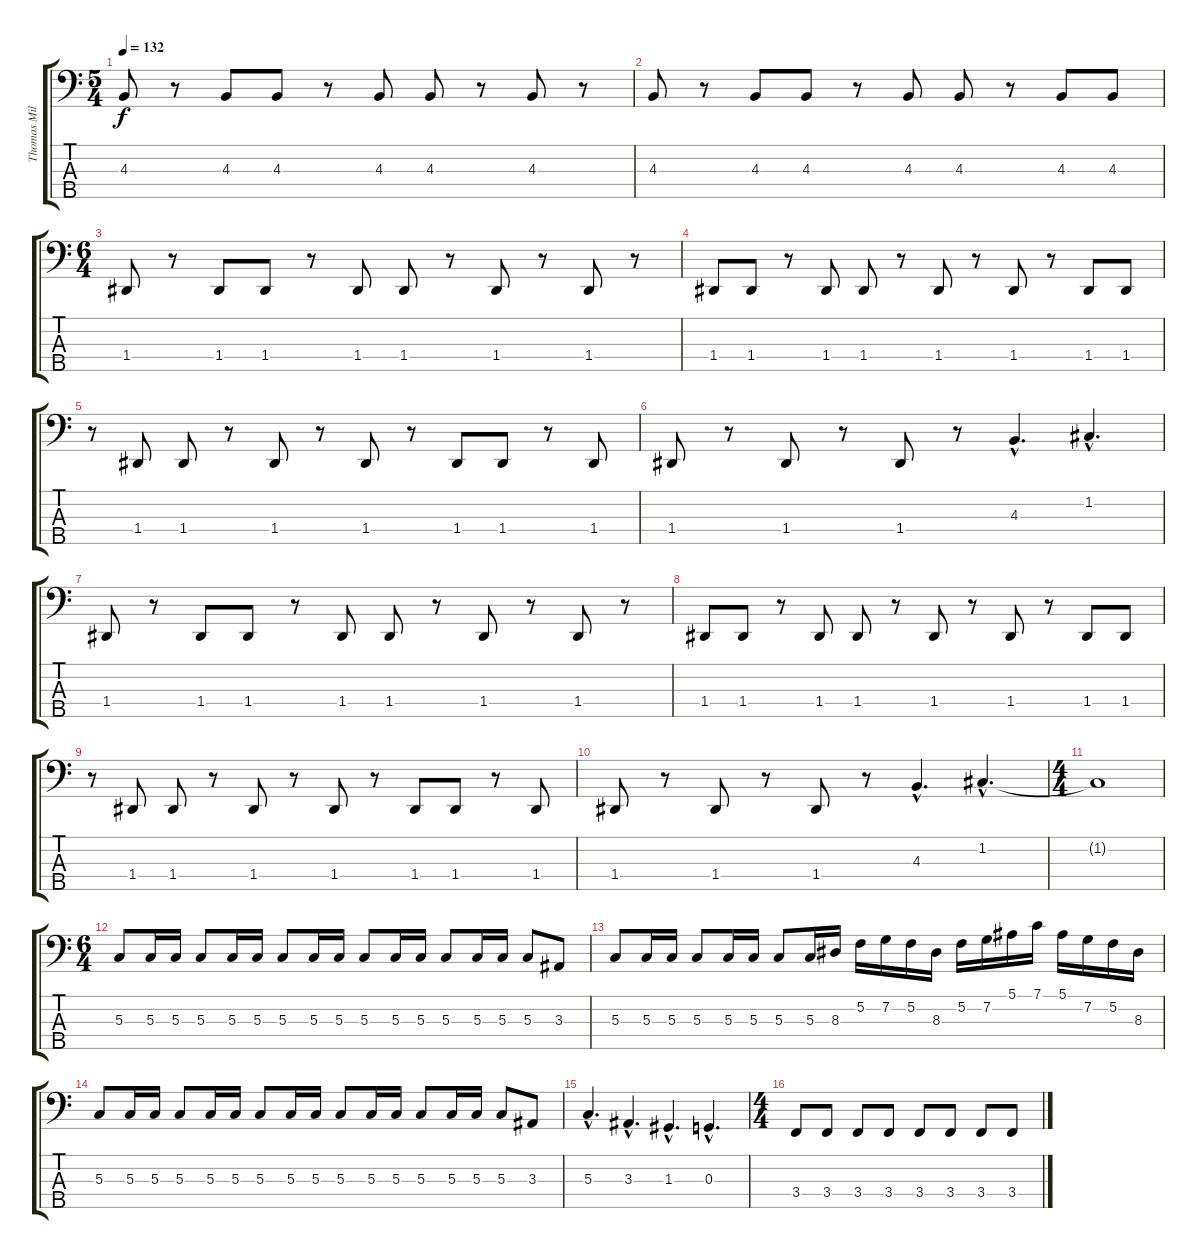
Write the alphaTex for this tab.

\track ("Thomas Miller [Bass]" "Thomas Mil") {instrument electricbassfinger}
\staff {score tabs}
\tuning (F2 C2 G1 D1 A0) {hide}
\ts (5 4)
\tempo 132
\clef f4
\ks c
4.3.8{dy f} r.8 4.3.8 4.3.8 r.8 4.3.8 4.3.8 r.8 4.3.8 r.8 |
4.3.8 r.8 4.3.8 4.3.8 r.8 4.3.8 4.3.8 r.8 4.3.8 4.3.8 |
\ts (6 4)
1.4.8 r.8 1.4.8 1.4.8 r.8 1.4.8 1.4.8 r.8 1.4.8 r.8 1.4.8 r.8 |
1.4.8 1.4.8 r.8 1.4.8 1.4.8 r.8 1.4.8 r.8 1.4.8 r.8 1.4.8 1.4.8 |
r.8 1.4.8 1.4.8 r.8 1.4.8 r.8 1.4.8 r.8 1.4.8 1.4.8 r.8 1.4.8 |
1.4.8 r.8 1.4.8 r.8 1.4.8 r.8 4.3{hac}.4{d} 1.2{hac}.4{d} |
1.4.8 r.8 1.4.8 1.4.8 r.8 1.4.8 1.4.8 r.8 1.4.8 r.8 1.4.8 r.8 |
1.4.8 1.4.8 r.8 1.4.8 1.4.8 r.8 1.4.8 r.8 1.4.8 r.8 1.4.8 1.4.8 |
r.8 1.4.8 1.4.8 r.8 1.4.8 r.8 1.4.8 r.8 1.4.8 1.4.8 r.8 1.4.8 |
1.4.8 r.8 1.4.8 r.8 1.4.8 r.8 4.3{hac}.4{d} 1.2{hac}.4{d} |
\ts (4 4)
1.2{t}.1 |
\ts (6 4)
5.3.8 5.3.16 5.3.16 5.3.8 5.3.16 5.3.16 5.3.8 5.3.16 5.3.16 5.3.8 5.3.16 5.3.16 5.3.8 5.3.16 5.3.16 5.3.8 3.3.8 |
5.3.8 5.3.16 5.3.16 5.3.8 5.3.16 5.3.16 5.3.8 5.3.16 8.3.16 5.2.16 7.2.16 5.2.16 8.3.16 5.2.16 7.2.16 5.1.16 7.1.16 5.1.16 7.2.16 5.2.16 8.3.16 |
5.3.8 5.3.16 5.3.16 5.3.8 5.3.16 5.3.16 5.3.8 5.3.16 5.3.16 5.3.8 5.3.16 5.3.16 5.3.8 5.3.16 5.3.16 5.3.8 3.3.8 |
5.3{hac}.4{d} 3.3{hac}.4{d} 1.3{hac}.4{d} 0.3{hac}.4{d} |
\ts (4 4)
3.4.8 3.4.8 3.4.8 3.4.8 3.4.8 3.4.8 3.4.8 3.4.8
